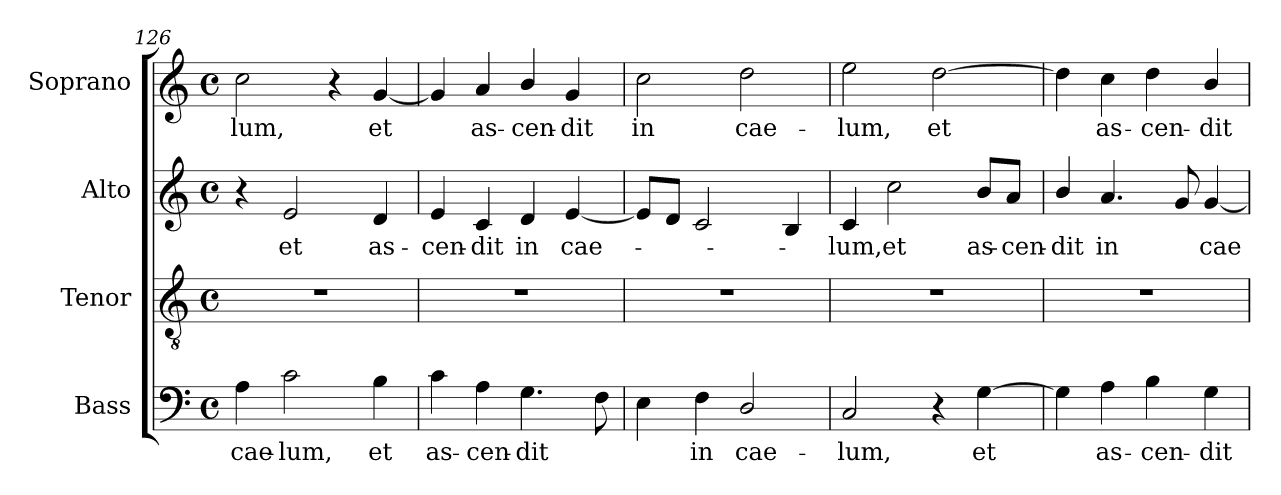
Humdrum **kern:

**kern	**text	**kern	**kern	**text	**kern	**text
*part4	*part4	*part3	*part2	*part2	*part1	*part1
*staff4	*staff4	*staff3	*staff2	*staff2	*staff1	*staff1
*I"Bass	*	*I"Tenor	*I"Alto	*	*I"Soprano	*
*I'B.	*	*I'T.	*I'A.	*	*I'S.	*
*clefF4	*	*clefGv2	*clefG2	*	*clefG2	*
*	*	*ITrd7c12	*	*	*	*
*k[]	*	*k[]	*k[]	*	*k[]	*
*C:	*	*C:	*C:	*	*C:	*
*M4/4	*	*M4/4	*M4/4	*	*M4/4	*
*met(c)	*	*met(c)	*met(c)	*	*met(c)	*
=126	=126	=126	=126	=126	=126	=126
!	!LO:LY:b:color=#000000	!	!	!	!	!
!	!	!	!	!	!	!LO:LY:b:color=#000000
4Ai\	cae-	1r	4r	.	2cci\	-lum,
!	!LO:LY:b:color=#000000	!	!	!	!	!
!	!	!	!	!LO:LY:b:color=#000000	!	!
2ci\	-lum,	.	2ei/	et	.	.
.	.	.	.	.	4r	.
!	!LO:LY:b:color=#000000	!	!	!	!	!
!	!	!	!	!LO:LY:b:color=#000000	!	!
!	!	!	!	!	!	!LO:LY:b:color=#000000
4Bi\	et	.	4di/	as-	[4gi/	et
!!LO:LB:g=z
=127	=127	=127	=127	=127	=127	=127
!	!LO:LY:b:color=#000000	!	!	!	!	!
!	!	!	!	!LO:LY:b:color=#000000	!	!
4ci\	as-	1r	4ei/	-cen-	4gi/]	.
!	!LO:LY:b:color=#000000	!	!	!	!	!
!	!	!	!	!LO:LY:b:color=#000000	!	!
!	!	!	!	!	!	!LO:LY:b:color=#000000
4Ai\	-cen-	.	4ci/	-dit	4ai/	as-
!	!LO:LY:b:color=#000000	!	!	!	!	!
!	!	!	!	!LO:LY:b:color=#000000	!	!
!	!	!	!	!	!	!LO:LY:b:color=#000000
4.Gi\	-dit	.	4di/	in	4bi/	-cen-
!	!	!	!	!LO:LY:b:color=#000000	!	!
!	!	!	!	!	!	!LO:LY:b:color=#000000
.	.	.	[4ei/	cae-	4gi/	-dit
8Fi\	.	.	.	.	.	.
=128	=128	=128	=128	=128	=128	=128
!	!	!	!	!	!	!LO:LY:b:color=#000000
4Ei\	.	1r	8ei/L]	.	2cci\	in
.	.	.	8di/J	.	.	.
!	!LO:LY:b:color=#000000	!	!	!	!	!
4Fi\	in	.	2ci/	.	.	.
!	!LO:LY:b:color=#000000	!	!	!	!	!
!	!	!	!	!	!	!LO:LY:b:color=#000000
2Di/	cae-	.	.	.	2ddi\	cae-
.	.	.	4Bi/	.	.	.
=129	=129	=129	=129	=129	=129	=129
!	!LO:LY:b:color=#000000	!	!	!	!	!
!	!	!	!	!LO:LY:b:color=#000000	!	!
!	!	!	!	!	!	!LO:LY:b:color=#000000
2Ci/	-lum,	1r	4ci/	-lum,	2eei\	-lum,
!	!	!	!	!LO:LY:b:color=#000000	!	!
.	.	.	2cci\	et	.	.
!	!	!	!	!	!	!LO:LY:b:color=#000000
4r	.	.	.	.	[2ddi\	et
!	!LO:LY:b:color=#000000	!	!	!	!	!
!	!	!	!	!LO:LY:b:color=#000000	!	!
[4Gi\	et	.	8bi/L	as-	.	.
!	!	!	!	!LO:LY:b:color=#000000	!	!
.	.	.	8ai/J	-cen-	.	.
=130	=130	=130	=130	=130	=130	=130
!	!	!	!	!LO:LY:b:color=#000000	!	!
4Gi\]	.	1r	4bi/	-dit	4ddi\]	.
!	!LO:LY:b:color=#000000	!	!	!	!	!
!	!	!	!	!LO:LY:b:color=#000000	!	!
!	!	!	!	!	!	!LO:LY:b:color=#000000
4Ai\	as-	.	4.ai/	in	4cci\	as-
!	!LO:LY:b:color=#000000	!	!	!	!	!
!	!	!	!	!	!	!LO:LY:b:color=#000000
4Bi\	-cen-	.	.	.	4ddi\	-cen-
.	.	.	8gi/	.	.	.
!	!LO:LY:b:color=#000000	!	!	!	!	!
!	!	!	!	!LO:LY:b:color=#000000	!	!
!	!	!	!	!	!	!LO:LY:b:color=#000000
4Gi\	-dit	.	[4gi/	cae-	4bi/	-dit
=	=	=	=	=	=	=
*-	*-	*-	*-	*-	*-	*-
